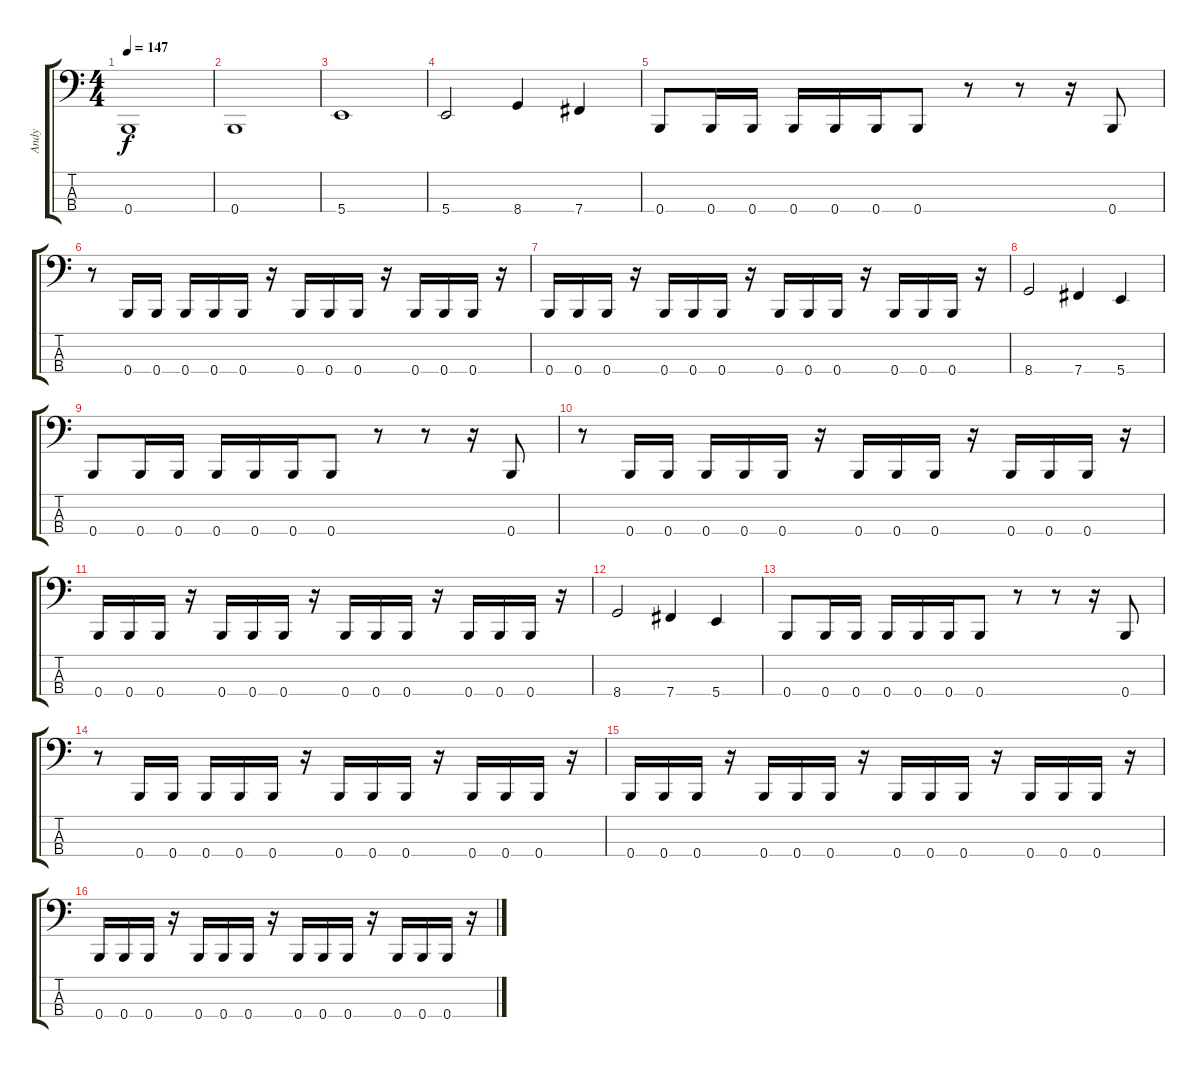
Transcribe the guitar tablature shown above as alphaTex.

\track ("Andy" "Andy") {instrument electricbasspick}
\staff {score tabs}
\tuning (E2 B1 Gb1 B0) {hide}
\ts (4 4)
\tempo 147
\clef f4
\ks c
0.4.1{dy f} |
0.4.1 |
5.4.1 |
5.4.2 8.4.4 7.4.4 |
0.4.8 0.4.16 0.4.16 0.4.16 0.4.16 0.4.16 0.4.8 r.8 r.8 r.16 0.4.8 |
r.8 0.4.16 0.4.16 0.4.16 0.4.16 0.4.16 r.16 0.4.16 0.4.16 0.4.16 r.16 0.4.16 0.4.16 0.4.16 r.16 |
0.4.16 0.4.16 0.4.16 r.16 0.4.16 0.4.16 0.4.16 r.16 0.4.16 0.4.16 0.4.16 r.16 0.4.16 0.4.16 0.4.16 r.16 |
8.4.2 7.4.4 5.4.4 |
0.4.8 0.4.16 0.4.16 0.4.16 0.4.16 0.4.16 0.4.8 r.8 r.8 r.16 0.4.8 |
r.8 0.4.16 0.4.16 0.4.16 0.4.16 0.4.16 r.16 0.4.16 0.4.16 0.4.16 r.16 0.4.16 0.4.16 0.4.16 r.16 |
0.4.16 0.4.16 0.4.16 r.16 0.4.16 0.4.16 0.4.16 r.16 0.4.16 0.4.16 0.4.16 r.16 0.4.16 0.4.16 0.4.16 r.16 |
8.4.2 7.4.4 5.4.4 |
0.4.8 0.4.16 0.4.16 0.4.16 0.4.16 0.4.16 0.4.8 r.8 r.8 r.16 0.4.8 |
r.8 0.4.16 0.4.16 0.4.16 0.4.16 0.4.16 r.16 0.4.16 0.4.16 0.4.16 r.16 0.4.16 0.4.16 0.4.16 r.16 |
0.4.16 0.4.16 0.4.16 r.16 0.4.16 0.4.16 0.4.16 r.16 0.4.16 0.4.16 0.4.16 r.16 0.4.16 0.4.16 0.4.16 r.16 |
0.4.16 0.4.16 0.4.16 r.16 0.4.16 0.4.16 0.4.16 r.16 0.4.16 0.4.16 0.4.16 r.16 0.4.16 0.4.16 0.4.16 r.16
